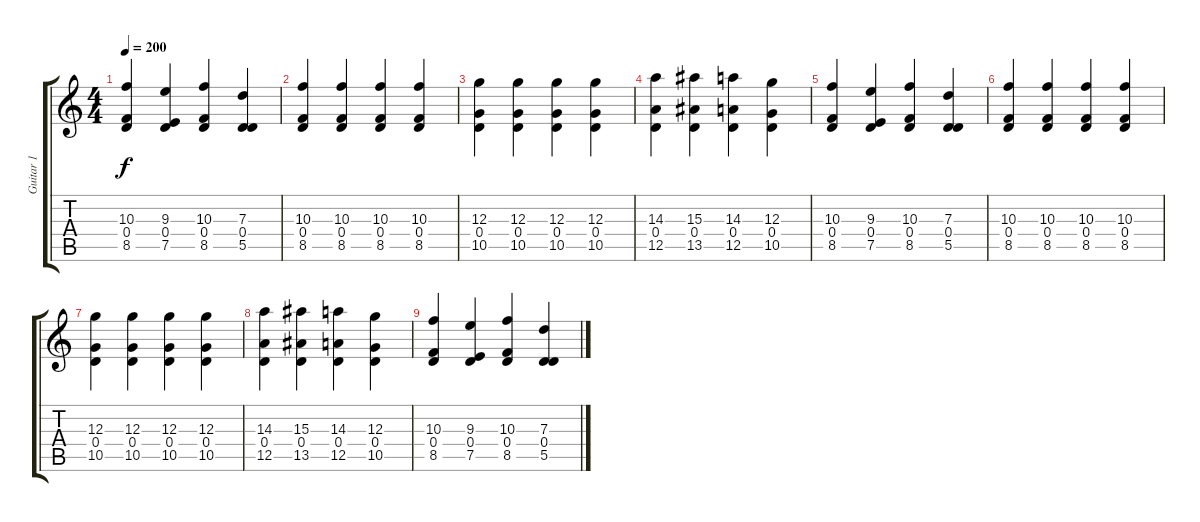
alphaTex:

\track ("Guitar 1" "Guitar 1") {instrument overdrivenguitar}
\staff {score tabs}
\tuning (E4 B3 G3 D3 A2 E2) {hide}
\ts (4 4)
\tempo 200
\clef g2
\ks c
(10.3 0.4 8.5).4{dy f} (9.3 0.4 7.5).4 (10.3 0.4 8.5).4 (7.3 0.4 5.5).4 |
(10.3 0.4 8.5).4 (10.3 0.4 8.5).4 (10.3 0.4 8.5).4 (10.3 0.4 8.5).4 |
(12.3 0.4 10.5).4 (12.3 0.4 10.5).4 (12.3 0.4 10.5).4 (12.3 0.4 10.5).4 |
(14.3 0.4 12.5).4 (15.3 0.4 13.5).4 (14.3 0.4 12.5).4 (12.3 0.4 10.5).4 |
(10.3 0.4 8.5).4 (9.3 0.4 7.5).4 (10.3 0.4 8.5).4 (7.3 0.4 5.5).4 |
(10.3 0.4 8.5).4 (10.3 0.4 8.5).4 (10.3 0.4 8.5).4 (10.3 0.4 8.5).4 |
(12.3 0.4 10.5).4 (12.3 0.4 10.5).4 (12.3 0.4 10.5).4 (12.3 0.4 10.5).4 |
(14.3 0.4 12.5).4 (15.3 0.4 13.5).4 (14.3 0.4 12.5).4 (12.3 0.4 10.5).4 |
(10.3 0.4 8.5).4 (9.3 0.4 7.5).4 (10.3 0.4 8.5).4 (7.3 0.4 5.5).4
